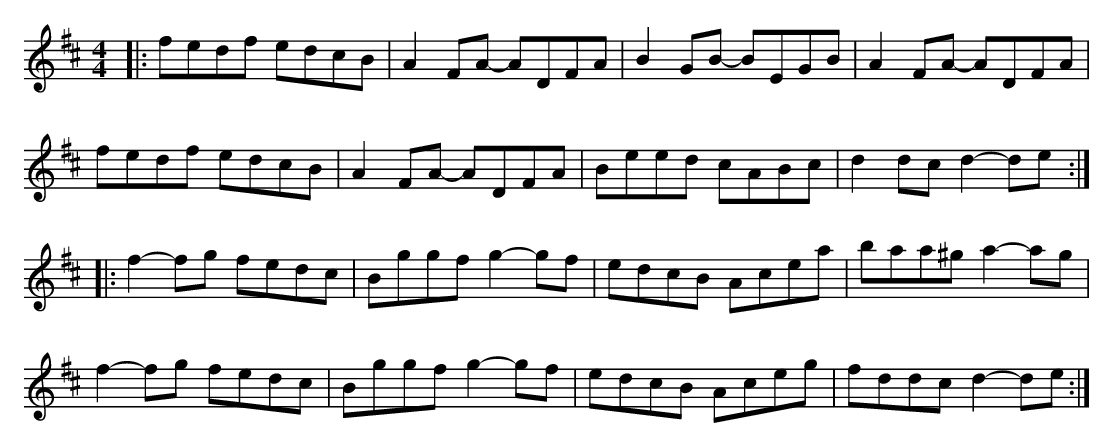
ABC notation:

X:1
M:4/4
K:D
|:fedf edcB|A2FA- ADFA|B2GB- BEGB|A2FA- ADFA|
fedf edcB|A2FA- ADFA|Beed cABc|d2 dc d2-de:|
|:f2-fg fedc|Bggf g2-gf|edcB Acea|baa^g a2-ag|
f2-fg fedc|Bggf g2-gf|edcB Aceg|fddc d2-de:|
